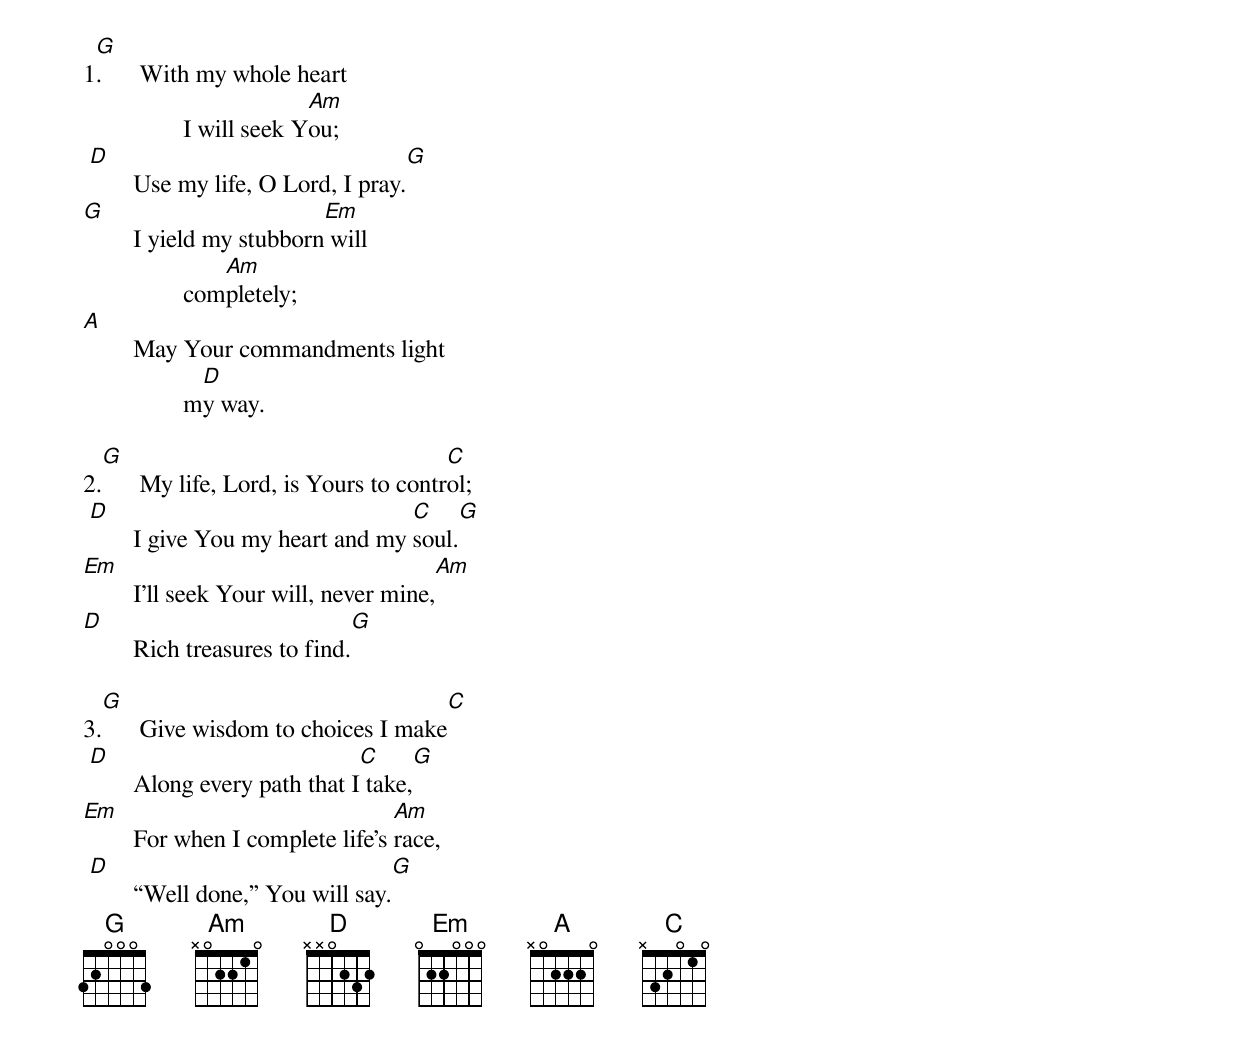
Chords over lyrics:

 G
1.	With my whole heart
		             Am
		I will seek You;
 D                                                G
	Use my life, O Lord, I pray.
G                          Em
	I yield my stubborn will
                   Am
		completely;
A
	May Your commandments light
                 D
		my way.

  G                                     C
2.	My life, Lord, is Yours to control;
 D                                 C                        G
	I give You my heart and my soul.
Em                                       Am
	I’ll seek Your will, never mine,
D                                     G
	Rich treasures to find.

  G                                     C
3.	Give wisdom to choices I make
 D                             C                 G
	Along every path that I take,
Em                                 Am
	For when I complete life’s race,
 D                                                 G
	“Well done,” You will say.
